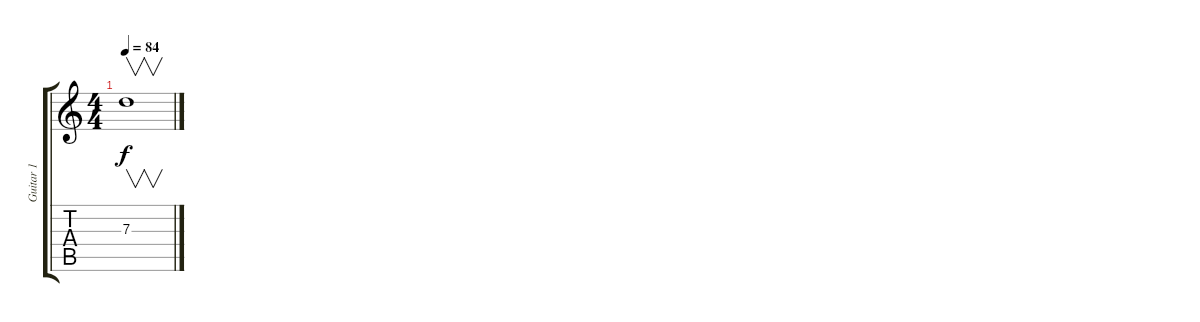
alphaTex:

\track ("Guitar 1" "Guitar 1") {instrument overdrivenguitar}
\staff {score tabs}
\tuning (E4 B3 G3 D3 A2 E2) {hide}
\ts (4 4)
\tempo 84
\clef g2
\ks c
7.3.1{v dy f}
